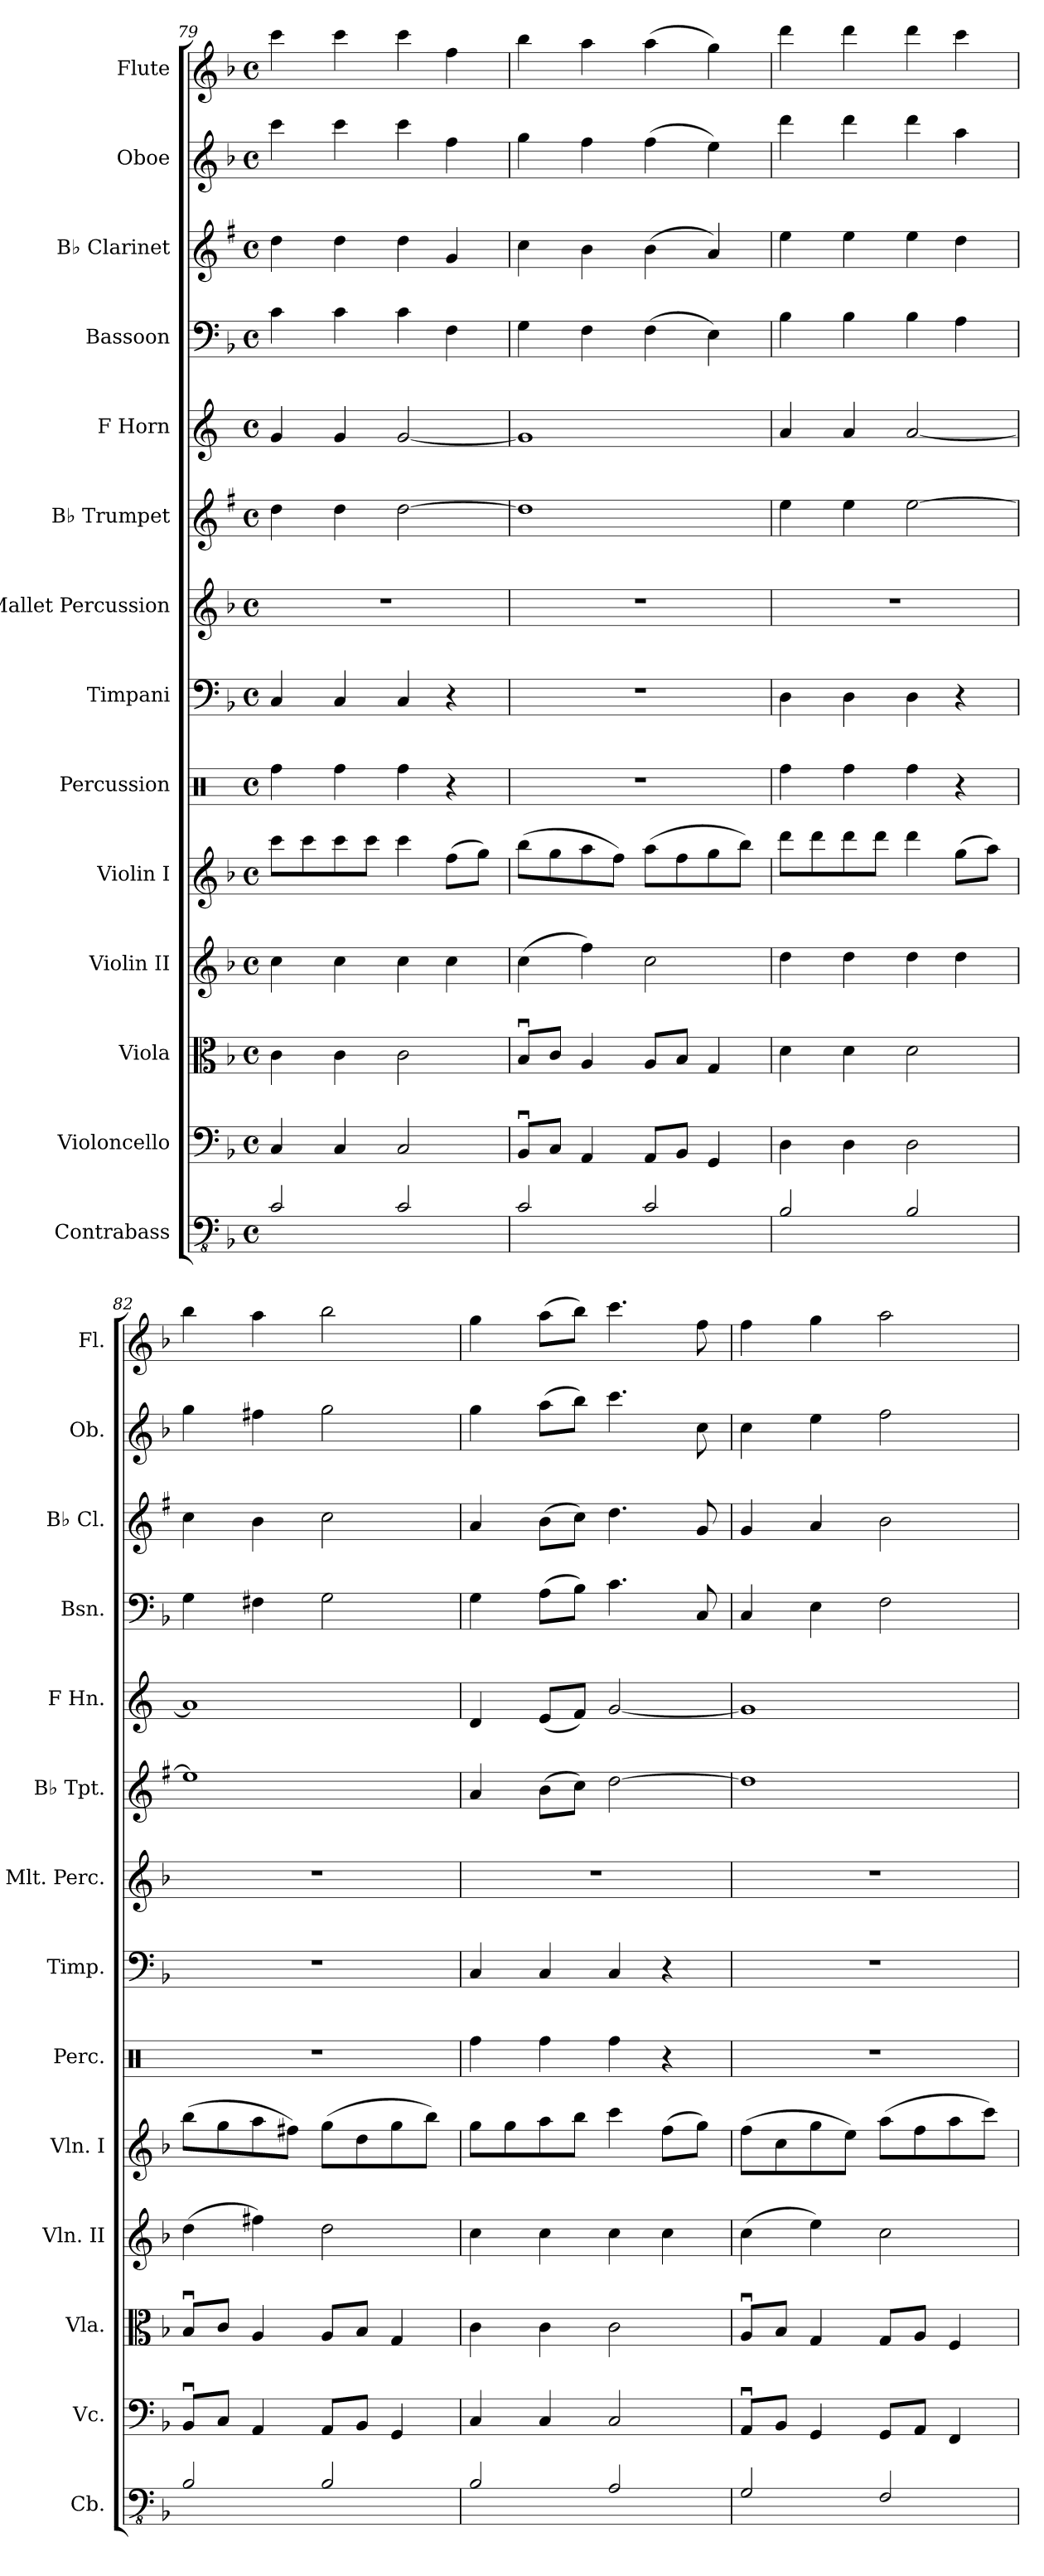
**kern	**kern	**kern	**kern	**kern	**kern	**kern	**kern	**kern	**kern	**kern	**kern	**kern	**kern
*part14	*part13	*part12	*part11	*part10	*part9	*part8	*part7	*part6	*part5	*part4	*part3	*part2	*part1
*staff14	*staff13	*staff12	*staff11	*staff10	*staff9	*staff8	*staff7	*staff6	*staff5	*staff4	*staff3	*staff2	*staff1
*I"Contrabass	*I"Violoncello	*I"Viola	*I"Violin II	*I"Violin I	*I"Percussion	*I"Timpani	*I"Mallet Percussion	*I"B♭ Trumpet	*I"F Horn	*I"Bassoon	*I"B♭ Clarinet	*I"Oboe	*I"Flute
*I'Cb.	*I'Vc.	*I'Vla.	*I'Vln. II	*I'Vln. I	*I'Perc.	*I'Timp.	*I'Mlt. Perc.	*I'B♭ Tpt.	*I'F Hn.	*I'Bsn.	*I'B♭ Cl.	*I'Ob.	*I'Fl.
*clefFv4	*clefF4	*clefC3	*clefG2	*clefG2	*clefX	*clefF4	*clefG2	*clefG2	*clefG2	*clefF4	*clefG2	*clefG2	*clefG2
*ITrd7c12	*	*	*	*	*	*	*ITrd-14c-24	*ITrd1c2	*ITrd4c7	*	*ITrd1c2	*	*
*k[b-]	*k[b-]	*k[b-]	*k[b-]	*k[b-]	*k[]	*k[b-]	*k[b-]	*k[b-]	*k[b-]	*k[b-]	*k[b-]	*k[b-]	*k[b-]
*M4/4	*M4/4	*M4/4	*M4/4	*M4/4	*M4/4	*M4/4	*M4/4	*M4/4	*M4/4	*M4/4	*M4/4	*M4/4	*M4/4
*met(c)	*met(c)	*met(c)	*met(c)	*met(c)	*met(c)	*met(c)	*met(c)	*met(c)	*met(c)	*met(c)	*met(c)	*met(c)	*met(c)
=79	=79	=79	=79	=79	=79	=79	=79	=79	=79	=79	=79	=79	=79
2CC/	4C/	4c\	4cc\	8ccc\L	4Rff\	4C/	1r	4cc\	4c/	4c\	4cc\	4ccc\	4ccc\
.	.	.	.	8ccc\	.	.	.	.	.	.	.	.	.
.	4C/	4c\	4cc\	8ccc\	4Rff\	4C/	.	4cc\	4c/	4c\	4cc\	4ccc\	4ccc\
.	.	.	.	8ccc\J	.	.	.	.	.	.	.	.	.
2CC/	2C/	2c\	4cc\	4ccc\	4Rff\	4C/	.	[2cc\	[2c/	4c\	4cc\	4ccc\	4ccc\
.	.	.	4cc\	(8ff\L	4r	4r	.	.	.	4F\	4f/	4ff\	4ff\
.	.	.	.	8gg\J)	.	.	.	.	.	.	.	.	.
=80	=80	=80	=80	=80	=80	=80	=80	=80	=80	=80	=80	=80	=80
2CC/	8BB-u/L	8B-u/L	(4cc\	(8bb-\L	1r	1r	1r	1cc]	1c]	4G\	4b-\	4gg\	4bb-\
.	8C/J	8c/J	.	8gg\	.	.	.	.	.	.	.	.	.
.	4AA/	4A/	4ff\)	8aa\	.	.	.	.	.	4F\	4a\	4ff\	4aa\
.	.	.	.	8ff\J)	.	.	.	.	.	.	.	.	.
2CC/	8AA/L	8A/L	2cc\	(8aa\L	.	.	.	.	.	(4F\	(4a\	(4ff\	(4aa\
.	8BB-/J	8B-/J	.	8ff\	.	.	.	.	.	.	.	.	.
.	4GG/	4G/	.	8gg\	.	.	.	.	.	4E\)	4g/)	4ee\)	4gg\)
.	.	.	.	8bb-\J)	.	.	.	.	.	.	.	.	.
=81	=81	=81	=81	=81	=81	=81	=81	=81	=81	=81	=81	=81	=81
2BBB-/	4D\	4d\	4dd\	8ddd\L	4Rff\	4D\	1r	4dd\	4d/	4B-\	4dd\	4ddd\	4ddd\
.	.	.	.	8ddd\	.	.	.	.	.	.	.	.	.
.	4D\	4d\	4dd\	8ddd\	4Rff\	4D\	.	4dd\	4d/	4B-\	4dd\	4ddd\	4ddd\
.	.	.	.	8ddd\J	.	.	.	.	.	.	.	.	.
2BBB-/	2D\	2d\	4dd\	4ddd\	4Rff\	4D\	.	[2dd\	[2d/	4B-\	4dd\	4ddd\	4ddd\
.	.	.	4dd\	(8gg\L	4r	4r	.	.	.	4A\	4cc\	4aa\	4ccc\
.	.	.	.	8aa\J)	.	.	.	.	.	.	.	.	.
=82	=82	=82	=82	=82	=82	=82	=82	=82	=82	=82	=82	=82	=82
2BBB-/	8BB-u/L	8B-u/L	(4dd\	(8bb-\L	1r	1r	1r	1dd]	1d]	4G\	4b-\	4gg\	4bb-\
.	8C/J	8c/J	.	8gg\	.	.	.	.	.	.	.	.	.
.	4AA/	4A/	4ff#X\)	8aa\	.	.	.	.	.	4F#X\	4a\	4ff#X\	4aa\
.	.	.	.	8ff#X\J)	.	.	.	.	.	.	.	.	.
2BBB-/	8AA/L	8A/L	2dd\	(8gg\L	.	.	.	.	.	2G\	2b-\	2gg\	2bb-\
.	8BB-/J	8B-/J	.	8dd\	.	.	.	.	.	.	.	.	.
.	4GG/	4G/	.	8gg\	.	.	.	.	.	.	.	.	.
.	.	.	.	8bb-\J)	.	.	.	.	.	.	.	.	.
!!LO:PB:g=z
=83	=83	=83	=83	=83	=83	=83	=83	=83	=83	=83	=83	=83	=83
2BBB-/	4C/	4c\	4cc\	8gg\L	4Rff\	4C/	1r	4g/	4G/	4G\	4g/	4gg\	4gg\
.	.	.	.	8gg\	.	.	.	.	.	.	.	.	.
.	4C/	4c\	4cc\	8aa\	4Rff\	4C/	.	(8a\L	(8A/L	(8A\L	(8a\L	(8aa\L	(8aa\L
.	.	.	.	8bb-\J	.	.	.	8b-\J)	8B-/J)	8B-\J)	8b-\J)	8bb-\J)	8bb-\J)
2AAA/	2C/	2c\	4cc\	4ccc\	4Rff\	4C/	.	[2cc\	[2c/	4.c\	4.cc\	4.ccc\	4.ccc\
.	.	.	4cc\	(8ff\L	4r	4r	.	.	.	.	.	.	.
.	.	.	.	8gg\J)	.	.	.	.	.	8C/	8f/	8cc\	8ff\
=84	=84	=84	=84	=84	=84	=84	=84	=84	=84	=84	=84	=84	=84
2GGG/	8AAu/L	8Au/L	(4cc\	(8ff\L	1r	1r	1r	1cc]	1c]	4C/	4f/	4cc\	4ff\
.	8BB-/J	8B-/J	.	8cc\	.	.	.	.	.	.	.	.	.
.	4GG/	4G/	4ee\)	8gg\	.	.	.	.	.	4E\	4g/	4ee\	4gg\
.	.	.	.	8ee\J)	.	.	.	.	.	.	.	.	.
2FFF/	8GG/L	8G/L	2cc\	(8aa\L	.	.	.	.	.	2F\	2a\	2ff\	2aa\
.	8AA/J	8A/J	.	8ff\	.	.	.	.	.	.	.	.	.
.	4FF/	4F/	.	8aa\	.	.	.	.	.	.	.	.	.
.	.	.	.	8ccc\J)	.	.	.	.	.	.	.	.	.
=	=	=	=	=	=	=	=	=	=	=	=	=	=
*-	*-	*-	*-	*-	*-	*-	*-	*-	*-	*-	*-	*-	*-
